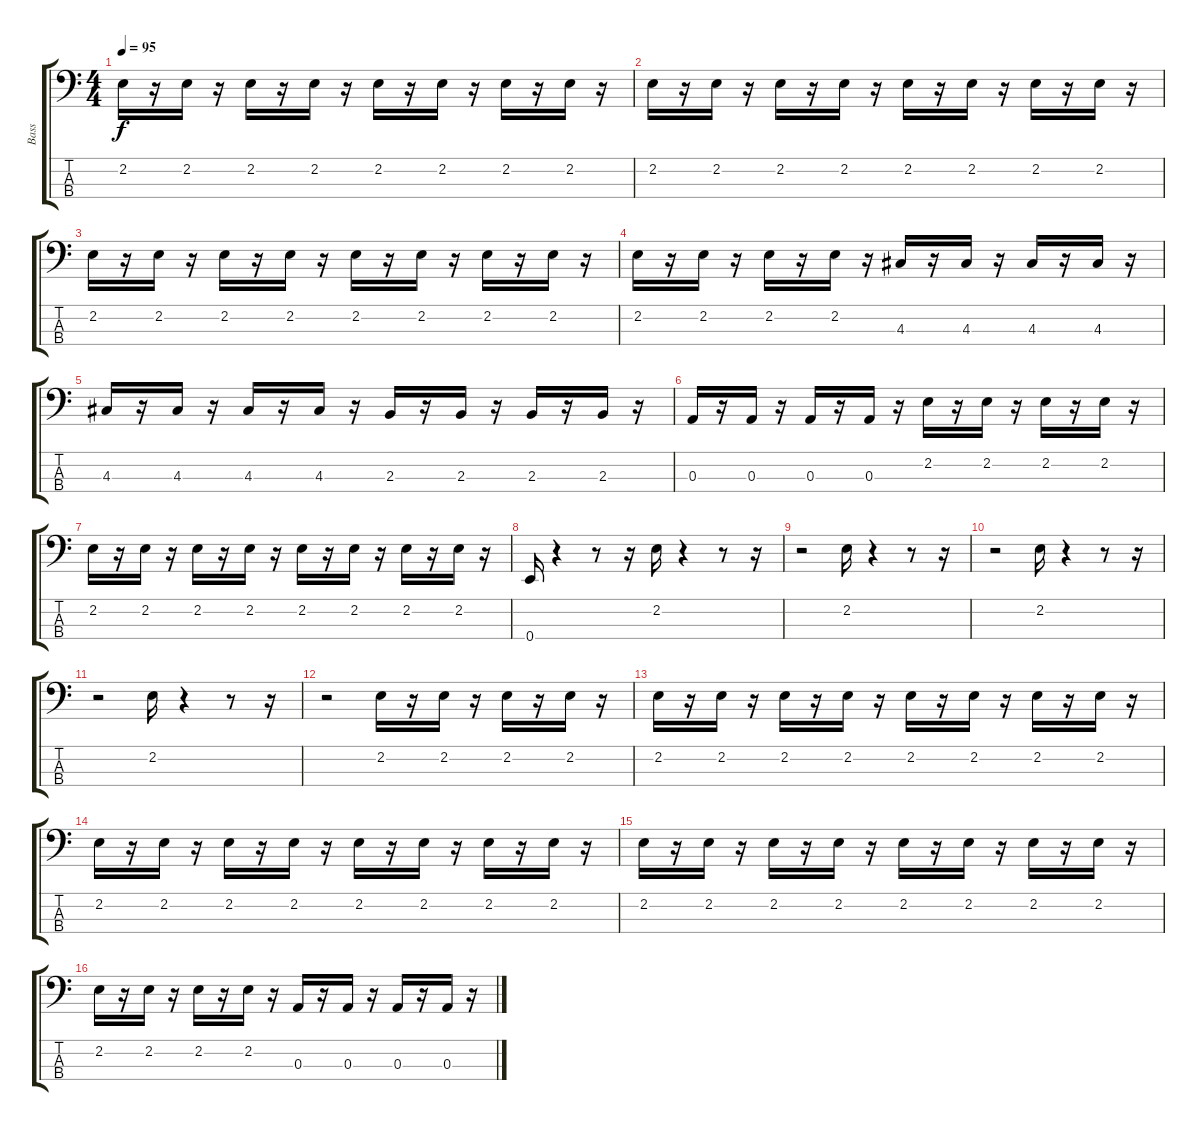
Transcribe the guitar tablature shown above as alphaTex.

\track ("Bass" "Bass") {instrument electricbasspick}
\staff {score tabs}
\tuning (G2 D2 A1 E1) {hide}
\ts (4 4)
\tempo 95
\clef f4
\ks c
2.2.16{dy f} r.16 2.2.16 r.16 2.2.16 r.16 2.2.16 r.16 2.2.16 r.16 2.2.16 r.16 2.2.16 r.16 2.2.16 r.16 |
2.2.16 r.16 2.2.16 r.16 2.2.16 r.16 2.2.16 r.16 2.2.16 r.16 2.2.16 r.16 2.2.16 r.16 2.2.16 r.16 |
2.2.16 r.16 2.2.16 r.16 2.2.16 r.16 2.2.16 r.16 2.2.16 r.16 2.2.16 r.16 2.2.16 r.16 2.2.16 r.16 |
2.2.16 r.16 2.2.16 r.16 2.2.16 r.16 2.2.16 r.16 4.3.16 r.16 4.3.16 r.16 4.3.16 r.16 4.3.16 r.16 |
4.3.16 r.16 4.3.16 r.16 4.3.16 r.16 4.3.16 r.16 2.3.16 r.16 2.3.16 r.16 2.3.16 r.16 2.3.16 r.16 |
0.3.16 r.16 0.3.16 r.16 0.3.16 r.16 0.3.16 r.16 2.2.16 r.16 2.2.16 r.16 2.2.16 r.16 2.2.16 r.16 |
2.2.16 r.16 2.2.16 r.16 2.2.16 r.16 2.2.16 r.16 2.2.16 r.16 2.2.16 r.16 2.2.16 r.16 2.2.16 r.16 |
0.4.16 r.4 r.8 r.16 2.2.16 r.4 r.8 r.16 |
r.2 2.2.16 r.4 r.8 r.16 |
r.2 2.2.16 r.4 r.8 r.16 |
r.2 2.2.16 r.4 r.8 r.16 |
r.2 2.2.16 r.16 2.2.16 r.16 2.2.16 r.16 2.2.16 r.16 |
2.2.16 r.16 2.2.16 r.16 2.2.16 r.16 2.2.16 r.16 2.2.16 r.16 2.2.16 r.16 2.2.16 r.16 2.2.16 r.16 |
2.2.16 r.16 2.2.16 r.16 2.2.16 r.16 2.2.16 r.16 2.2.16 r.16 2.2.16 r.16 2.2.16 r.16 2.2.16 r.16 |
2.2.16 r.16 2.2.16 r.16 2.2.16 r.16 2.2.16 r.16 2.2.16 r.16 2.2.16 r.16 2.2.16 r.16 2.2.16 r.16 |
2.2.16 r.16 2.2.16 r.16 2.2.16 r.16 2.2.16 r.16 0.3.16 r.16 0.3.16 r.16 0.3.16 r.16 0.3.16 r.16
